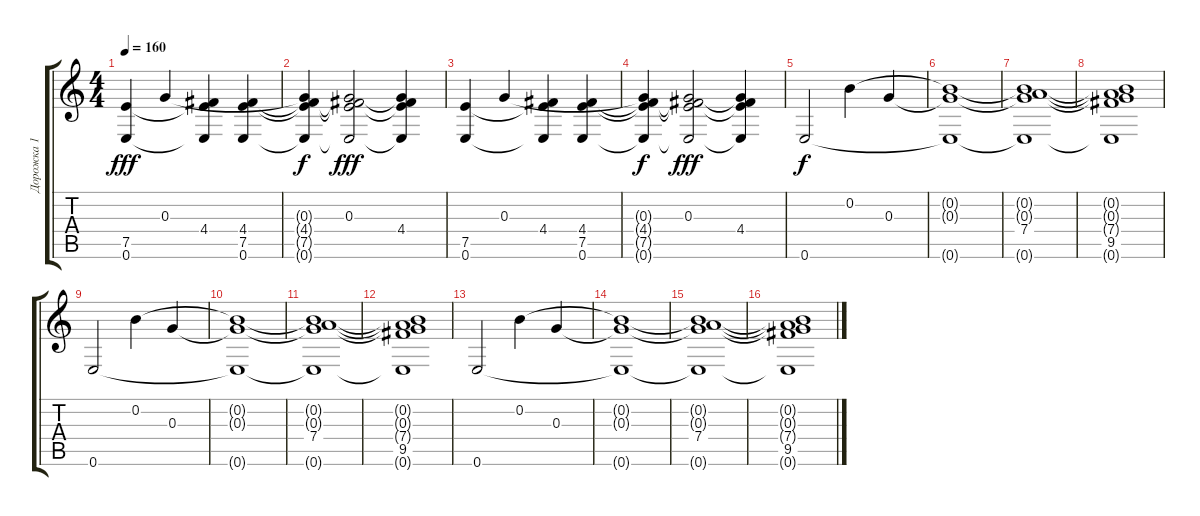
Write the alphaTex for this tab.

\track ("Дорожка 1" "Дорожка 1") {instrument electricguitarjazz}
\staff {score tabs}
\tuning (E4 B3 G3 D3 A2 E2) {hide}
\ts (4 4)
\tempo 160
\clef g2
\ks c
(7.5 0.6).4{dy fff volume 16} 0.3.4 (4.4 7.5{t} 0.6{t}).4 (4.4 7.5 0.6).4 |
(0.3{t} 4.4{t} 7.5{t} 0.6{t}).4{dy f} (0.3 4.4{t} 7.5{t} 0.6{t}).2{dy fff} (0.3{t} 4.4 7.5{t} 0.6{t}).4 |
(7.5 0.6).4 0.3.4 (4.4 7.5{t} 0.6{t}).4 (4.4 7.5 0.6).4 |
(0.3{t} 4.4{t} 7.5{t} 0.6{t}).4{dy f} (0.3 4.4{t} 7.5{t} 0.6{t}).2{dy fff} (0.3{t} 4.4 7.5{t} 0.6{t}).4 |
0.6.2{dy f volume 13} 0.2.4 0.3.4 |
(0.2{t} 0.3{t} 0.6{t}).1 |
(0.2{t} 0.3{t} 7.4 0.6{t}).1 |
(0.2{t} 0.3{t} 7.4{t} 9.5 0.6{t}).1 |
0.6.2 0.2.4 0.3.4 |
(0.2{t} 0.3{t} 0.6{t}).1 |
(0.2{t} 0.3{t} 7.4 0.6{t}).1 |
(0.2{t} 0.3{t} 7.4{t} 9.5 0.6{t}).1 |
0.6.2 0.2.4 0.3.4 |
(0.2{t} 0.3{t} 0.6{t}).1 |
(0.2{t} 0.3{t} 7.4 0.6{t}).1 |
(0.2{t} 0.3{t} 7.4{t} 9.5 0.6{t}).1
